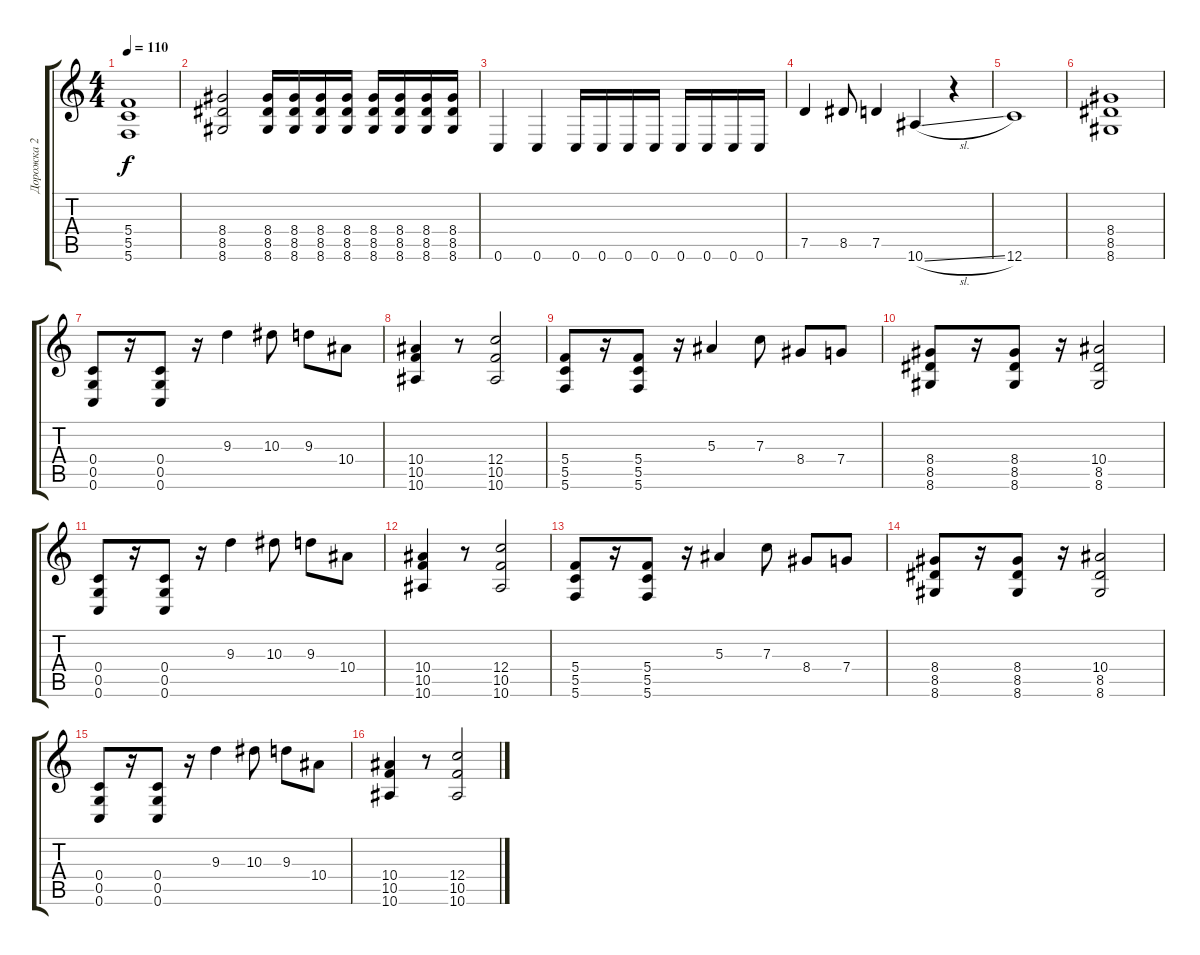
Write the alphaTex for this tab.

\track ("Дорожка 2" "Дорожка 2") {instrument distortionguitar}
\staff {score tabs}
\tuning (D4 A3 F3 C3 G2 C2) {hide}
\ts (4 4)
\tempo 110
\clef g2
\ks c
(5.4 5.5 5.6).1{dy f} |
(8.4 8.5 8.6).2 (8.4 8.5 8.6).16 (8.4 8.5 8.6).16 (8.4 8.5 8.6).16 (8.4 8.5 8.6).16 (8.4 8.5 8.6).16 (8.4 8.5 8.6).16 (8.4 8.5 8.6).16 (8.4 8.5 8.6).16 |
0.6.4 0.6.4 0.6.16 0.6.16 0.6.16 0.6.16 0.6.16 0.6.16 0.6.16 0.6.16 |
7.5.4 8.5.8 7.5.4 10.6{sl}.4 r.4 |
12.6.1 |
(8.4 8.5 8.6).1 |
(0.4 0.5 0.6).8 r.16 (0.4 0.5 0.6).8 r.16 9.3.4 10.3.8 9.3.8 10.4.8 |
(10.4 10.5 10.6).4 r.8 (12.4 10.5 10.6).2 |
(5.4 5.5 5.6).8 r.16 (5.4 5.5 5.6).8 r.16 5.3.4 7.3.8 8.4.8 7.4.8 |
(8.4 8.5 8.6).8 r.16 (8.4 8.5 8.6).8 r.16 (10.4 8.5 8.6).2 |
(0.4 0.5 0.6).8 r.16 (0.4 0.5 0.6).8 r.16 9.3.4 10.3.8 9.3.8 10.4.8 |
(10.4 10.5 10.6).4 r.8 (12.4 10.5 10.6).2 |
(5.4 5.5 5.6).8 r.16 (5.4 5.5 5.6).8 r.16 5.3.4 7.3.8 8.4.8 7.4.8 |
(8.4 8.5 8.6).8 r.16 (8.4 8.5 8.6).8 r.16 (10.4 8.5 8.6).2 |
(0.4 0.5 0.6).8 r.16 (0.4 0.5 0.6).8 r.16 9.3.4 10.3.8 9.3.8 10.4.8 |
(10.4 10.5 10.6).4 r.8 (12.4 10.5 10.6).2
